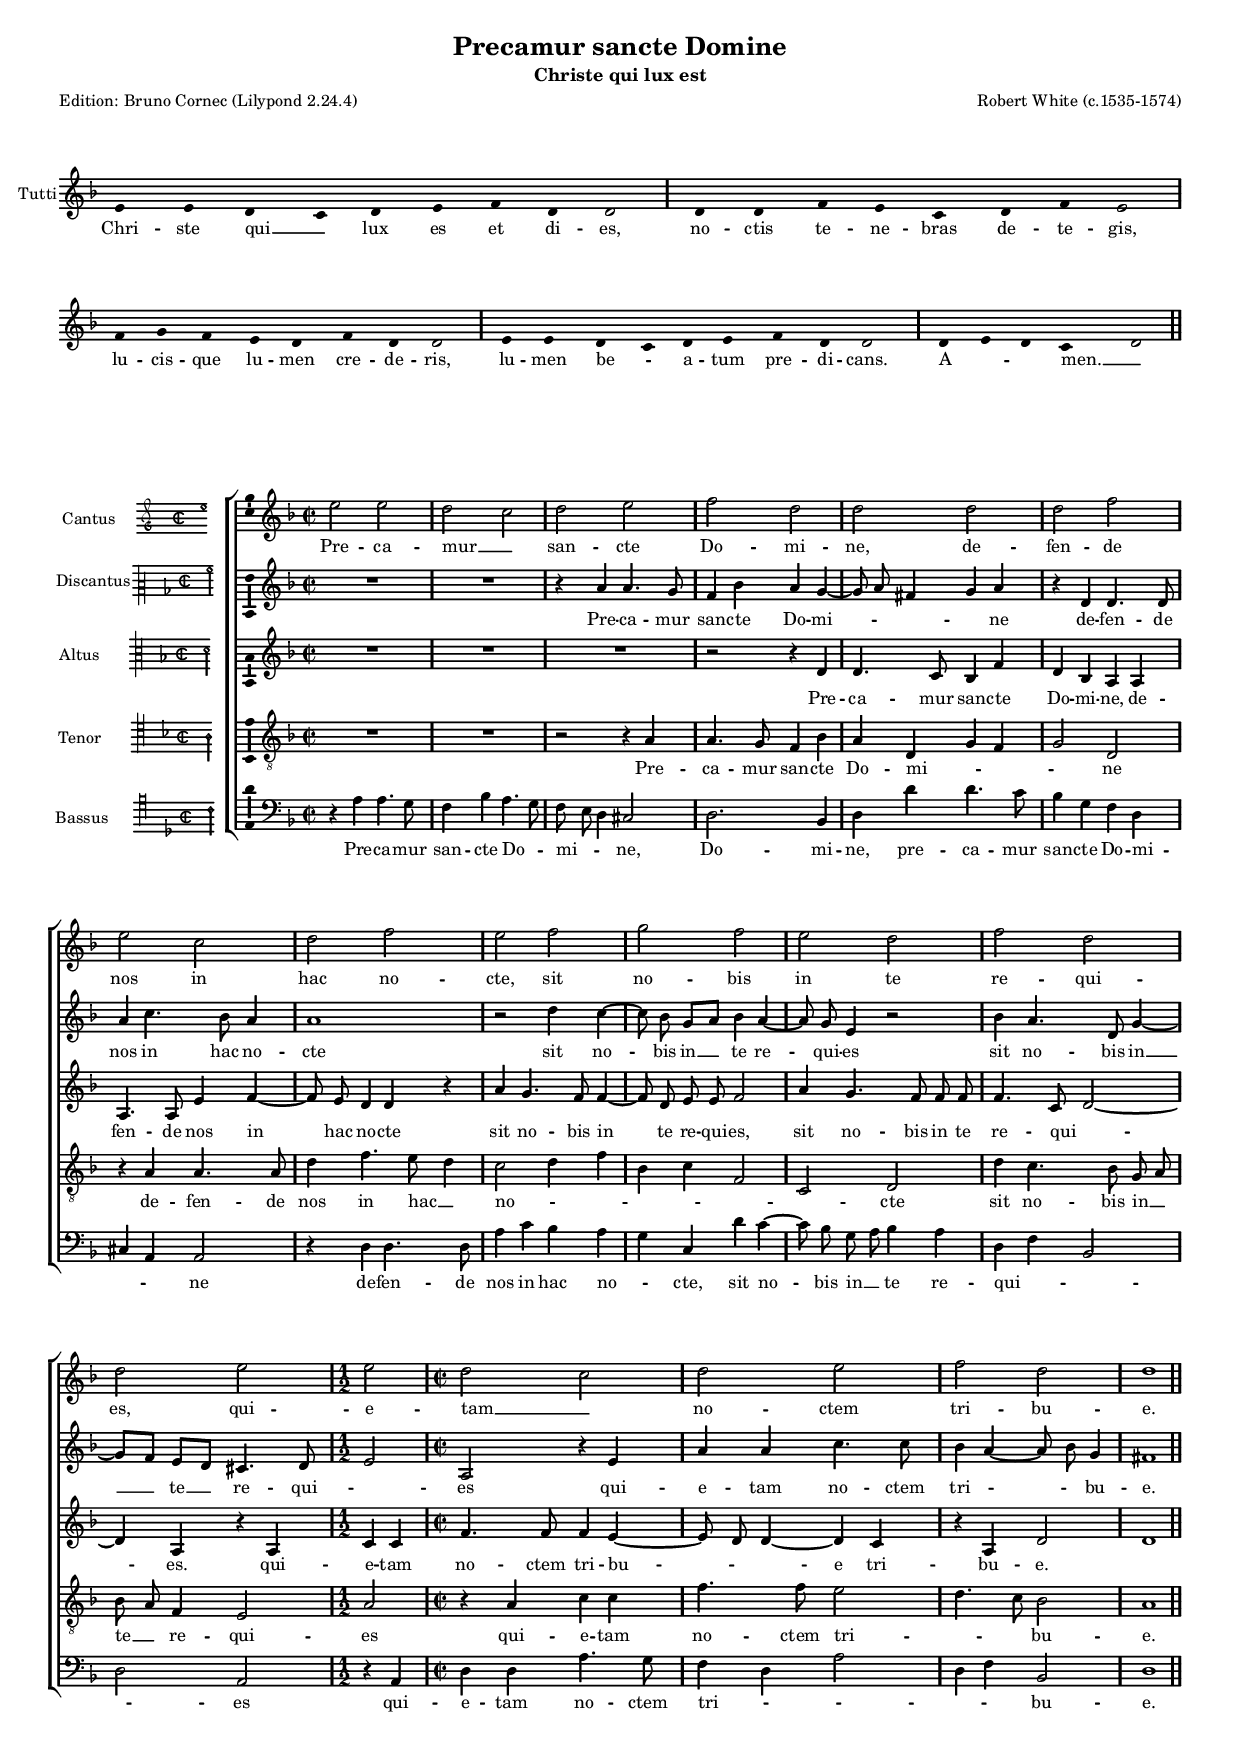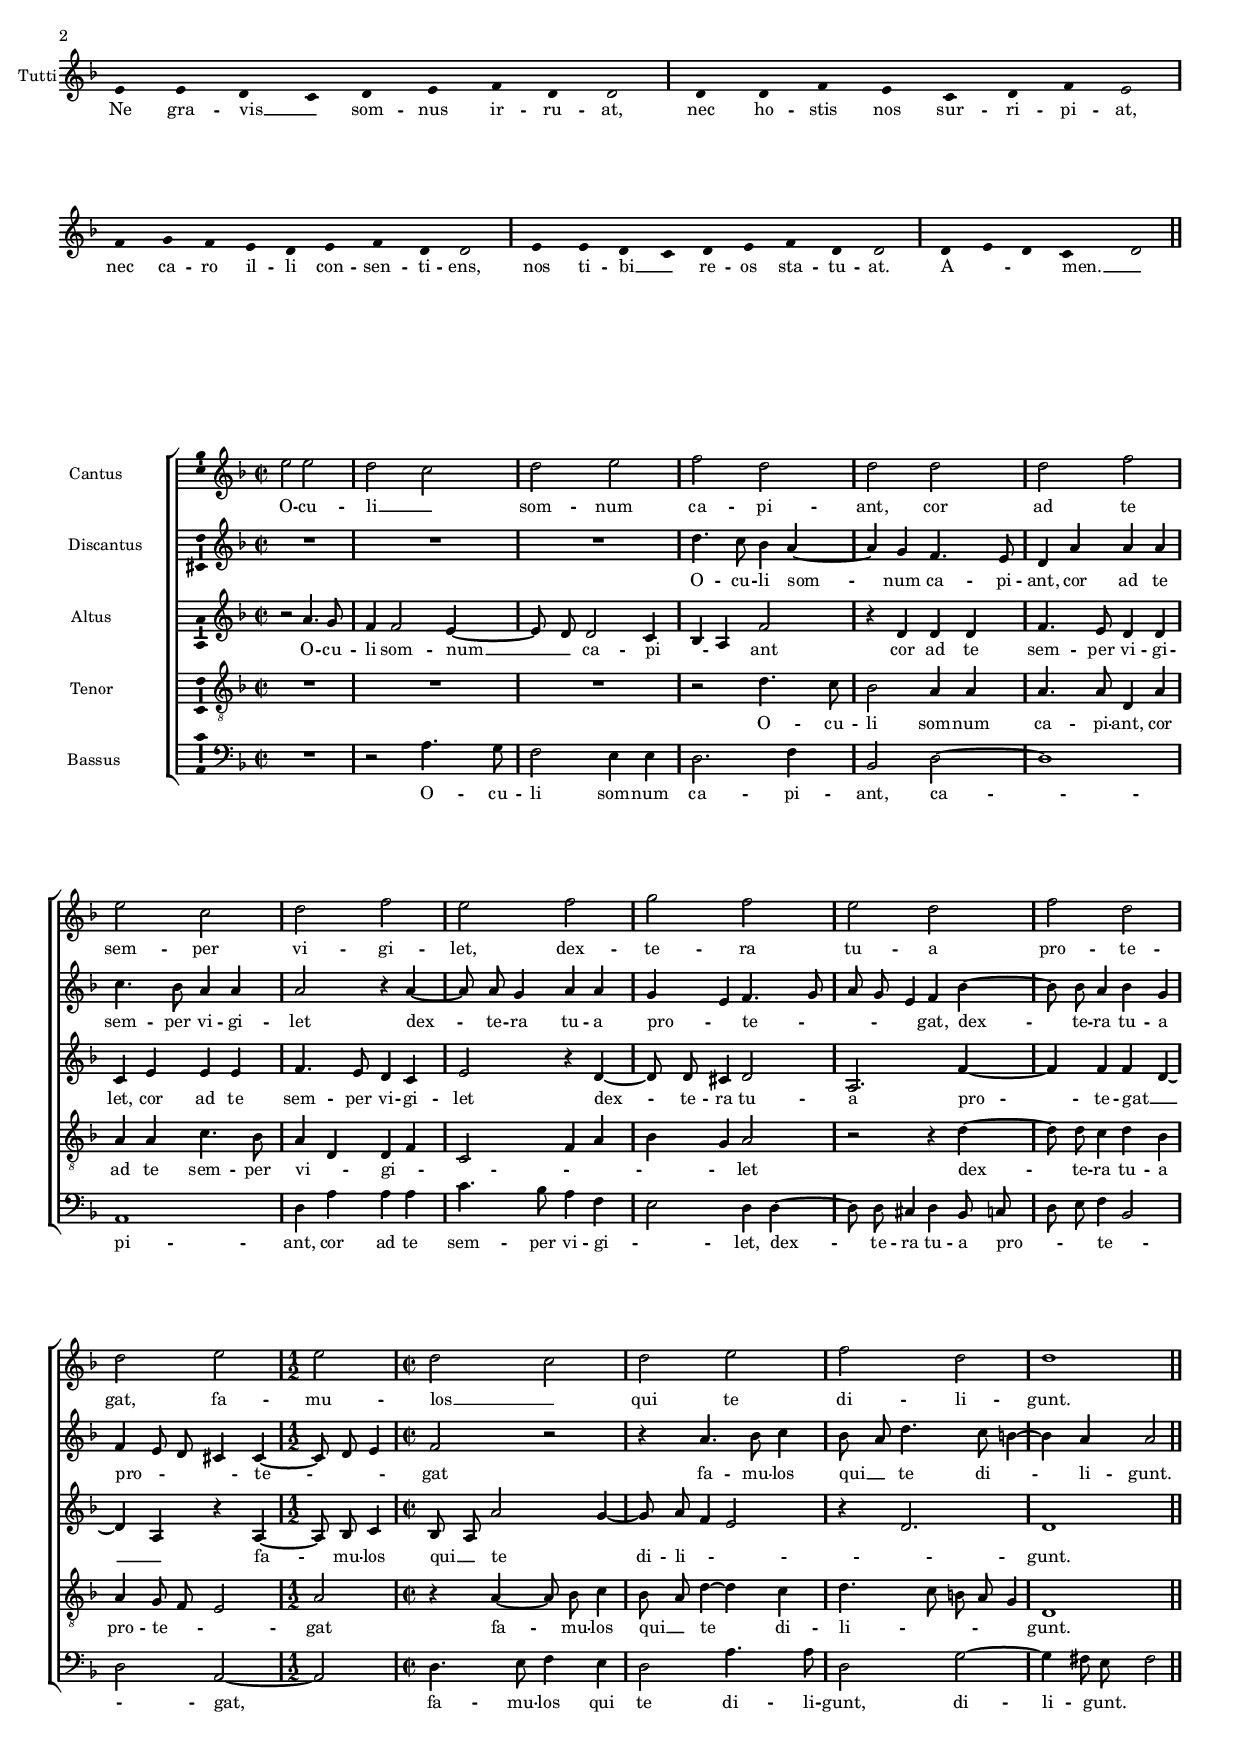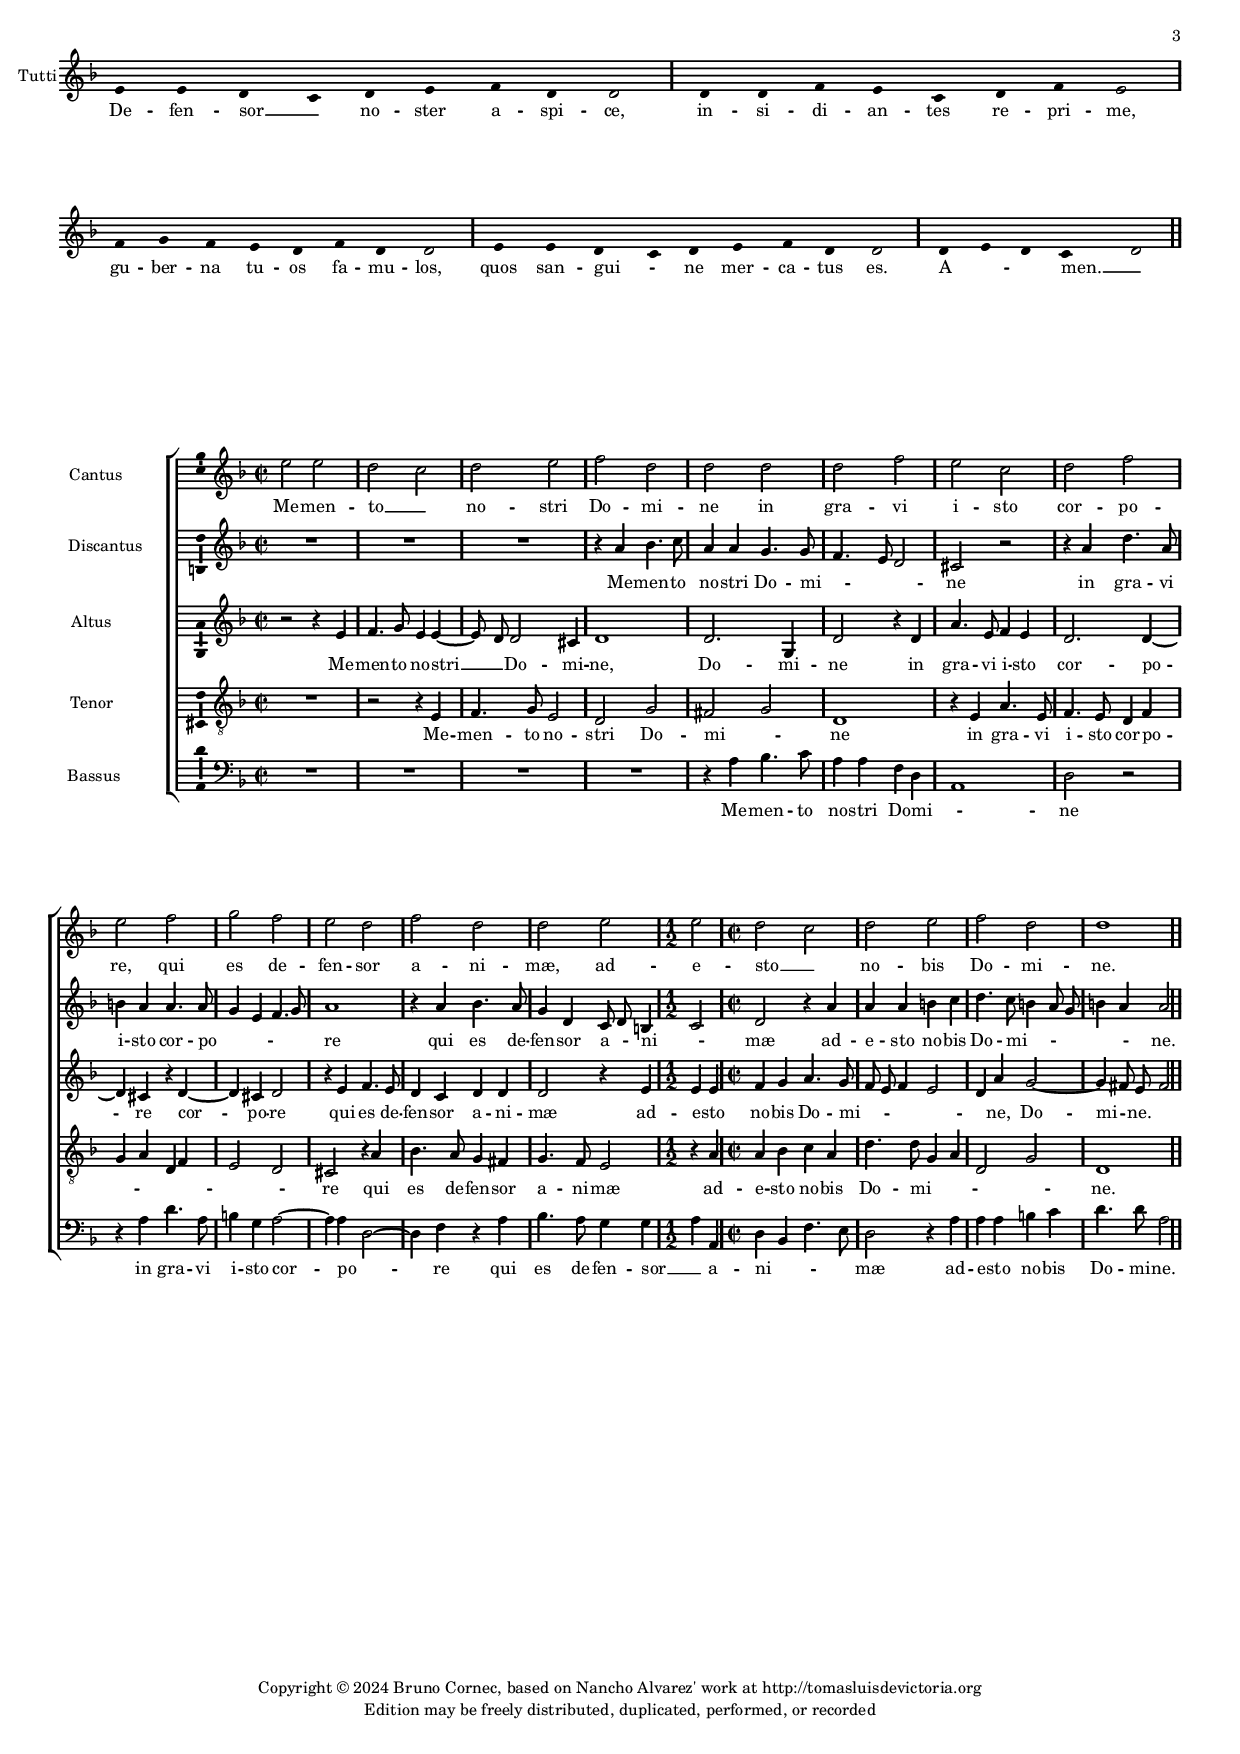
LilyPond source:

\version "2.24.2"
\pointAndClickOff
\include "gregorian.ly"

#(define pieceArranger (string-append "Edition: Bruno Cornec (Lilypond " (lilypond-version) ")"))

\header {
    title = "Precamur sancte Domine"
	subtitle = "Christe qui lux est"
	poet = \pieceArranger
	composer="Robert White (c.1535-1574)"
	%opus = " "
    
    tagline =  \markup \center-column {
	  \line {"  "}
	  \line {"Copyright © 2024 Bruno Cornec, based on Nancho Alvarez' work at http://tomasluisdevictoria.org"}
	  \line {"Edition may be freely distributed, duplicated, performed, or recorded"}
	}
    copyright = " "
    }

#(set-global-staff-size 14)

\layout {
    \context { \Score
        skipBars = ##t
        autoBeaming = ##f
        }
    }

\markup \vspace #1 % change this value accordingly


global={\key f \major \time 2/2 }
incipitwidth = 6


cantus=\relative c''{
	e2 e
	d c
	d e
	f d
	d d 
	d f
	e c
	d f
	e f
	g f
	e d
	f d
	d e
	\time 1/2 e 
	\time 2/2 d c 
	d e 
	f d 
	d1
	\bar "||" \pageBreak
}

discantusOne=\relative c''{
	R1
	R
	r4 a a4. g8
	f4 bes a g ~
	g8 a fis4 g a
	r d, d4. d8
	a'4 c4. bes8 a4
	a1
	r2 d4 c ~
	c8  bes g[ a] bes4 a ~
	a8  g e4 r2
	bes'4 a4. d,8 g4 ~
	g8[ f] e[ d] cis4. d8
	e2 a,
	r4 e'4 a a
	c4. c8 bes4 a ~
	a8  bes g4 fis1
  }
discantusTwo=\relative c'{
%
	R1
	R
	R
	d'4. c8 bes4 a ~
	a g f4. e8
	d4 a' a a
	c4. bes8 a4 a
	a2 r4 a ~
	a8  a g4 a a 
	g e f4. g8
	a8 g e4 f bes ~
	bes8  bes a4 bes g
	f4 e8 d cis4 cis ~
	cis8 d e4 
	f2 r2 
	r4 a4. bes8 c4 
	bes8 a d4. c8 b4~
	b4 a4 a2
  }
discantusThree=\relative c''{
%
	R1
	R
	R
	r4 a bes4. c8 
	a4 a g4. g8
	f4. e8 d2
	cis2 r
	r4 a'4 d4. a8 
	b4 a a4. a8
	g4 e f4. g8 
	a1
	r4 a bes4. a8
	g4 d c8 d b4
	c2 d
	r4 a' a a
	b c d4. c8
	b4 a8 g b!4 a
	a2
}

altusOne=\relative d'{
	R1
	R
	R
	r2 r4 d
	d4. c8 bes4 f'
	d bes a a
	a4. a8 e'4 f ~
	f8  e d4 d r
	a'4 g4. f8 f4 ~
	f8  d  e  e f2
	a4 g4. f8  f  f
	f4. c8 d2 ~
	d4 a r a
	c c f4. f8
	f4 e4~ e8 d8 d4 ~
	d c4 r a
	d2 d1
  }
altusTwo=\relative d'{
%
	r2 a'4. g8
	f4 f2 e4 ~
	e8 d d2 c4
	bes4 a f'2
	r4 d d d
	f4. e8 d4 d
	c e e e 
	f4. e8 d4 c
	e2 r4 d ~
	d8  d cis4 d2
	a2. f'4 ~
	f f f d ~
	d a r a ~
	a8  bes c4 
	bes8 a a'2 g4~
	g8 a f4 e2 
	r4 d2.
	d1
  }
altusThree=\relative d'{
%
	r2 r4 e
	f4. g8 e4 e ~
	e8 d d2 cis4
	d1
	d2. g,4
	d'2 r4 d
	a'4. e8 f4 e
	d2. d4 ~
	d cis r d ~
	d cis d2
	r4 e f4. e8
	d4 c d d
	d2 r4 e
	e4 e f g
	a4. g8 f e f4
	e2 d4 a'
	g2~ g4 fis8 e 
	fis2
}

tenorOne=\relative c'{
	R1
	R
	r2 r4 a
	a4. g8 f4 bes
	a4 d, g f
	g2 d
	r4 a' a4. a8
	d4 f4. e8 d4
	c2 d4 f
	bes, c f,2
	c2 d
	d'4 c4. bes8  g a
	bes a f4 e2
	a2 r4 a
	c c f4. f8
	e2 d4. c8
	bes2 a1
  }
tenorTwo=\relative c'{
%
	R1
	R
	R
	r2 d4. c8
	bes2 a4 a
	a4. a8 d,4 a'
	a a c4. bes8
	a4 d, d f 
	c2 f4 a 
	bes g a2
	r2 r4 d ~
	d8  d c4 d bes
	a g8 f e2
	a2 r4 a ~
	a8  bes c4 bes8 a d4 ~
	d4 c d4. c8
	b a g4
	d1
  }
tenorThree=\relative c{
%
	R1
	r2 r4 e4
	f4. g8 e2
	d g 
	fis g
	d1
	r4 e a4. e8 
	f4. e8 d4 f
	g a d, f
	e2 d
	cis r4 a'
	bes4. a8 g4 fis
	g4. f8 e2
	r4 a a bes
	c a d4. d8
	g,4 a d,2
	g 
	d1
}

bassusOne=\relative c'{
	r4 a a4. g8 
	f4 bes a4. g8 
	f e d4 cis2
	d2. bes4
	d d'4 d4. c8
	bes4 g f d
	cis4 a a2
	r4 d d4. d8
	a'4 c bes a
	g c, d'4 c4 ~
	c8  bes  g a bes4 a
	d,4 f bes,2
	d2 a
	r4 a d d
	a'4. g8 f4 d
	a'2 d,4 f
	bes,2 d1
  }
bassusTwo=\relative c{
%
	R1
	r2 a'4. g8 
	f2 e4 e
	d2. f4
	bes,2 d ~
	d1
	a
	d4 a' a a 
	c4. bes8 a4 f 
	e2 d4 d ~
	d8  d cis4 d bes8  c
	d e f4 bes,2
	d2 a ~
	a d4. e8
	f4 e d2
	a'4. a8 d,2
	g2~ g4 fis8 e 
	fis2
  }
bassusThree=\relative c'{
%
	R1
	R
	R
	R
	r4 a4 bes4. c8
	a4 a f d
	a1
	d2 r
	r4 a' d4. a8
	b4 g a2 ~
	a4 a d,2 ~
	d4 f r a
	bes4. a8 g4 g
	a a, d bes
	f'4. e8 d2
	r4 a'4 a a
	b c d4. d8 
	a2
}

textcantusOne=\lyricmode{\set ignoreMelismata = ##t
Pre -- ca -- mur __ _ san -- cte Do -- mi -- ne,
de -- fen -- de nos in hac no -- cte,
sit no -- bis in te re -- qui -- es,
qui -- e -- tam __ _ no -- ctem tri -- bu -- e.
}
textcantusTwo=\lyricmode{\set ignoreMelismata = ##t
O -- cu -- li __ _ som -- num ca -- pi -- ant,
cor ad te sem -- per vi -- gi -- let,
dex -- te -- ra tu -- a pro -- te -- gat,
fa -- mu -- los __ _ qui te di -- li -- gunt. _
}
textcantusThree=\lyricmode{\set ignoreMelismata = ##t
Me -- men -- to __ _ no -- stri Do -- mi -- ne
in gra -- vi i -- sto cor -- po -- re,
qui es de -- fen -- sor a -- ni -- mæ,
ad -- e -- sto __ _ no -- bis Do -- mi -- ne. _
}

textdiscantusOne=\lyricmode{\set ignoreMelismata = ##t
Pre -- ca -- mur san -- cte Do -- mi -- \skip1 \skip1 \skip1 \skip1 ne
de -- fen -- de nos in hac no -- cte
sit no -- \skip1 bis in __\skip1 te re -- \skip1 qui -- es
sit no -- bis in __\skip1 \skip1 te  __\skip1 re -- qui -- \skip1 es
qui -- e -- tam no -- ctem tri -- \skip1 \skip1 \skip1 bu -- e.
}
textdiscantusTwo=\lyricmode{\set ignoreMelismata = ##t
O -- cu -- li som -- _ num ca -- pi -- ant,
cor ad te sem -- per vi -- gi -- let
dex -- _ te -- ra tu -- a pro -- _ te -- _ _ _ _ gat,
dex -- _ te -- ra tu -- a pro -- _ _ _ te -- _ _ _ gat
fa -- mu -- los qui __ _ te di -- \skip1 \skip1 li -- gunt.
}
textdiscantusThree=\lyricmode{\set ignoreMelismata = ##t
Me -- men -- to no -- stri Do -- mi -- _ _ _ ne
in gra -- vi i -- sto cor -- po -- _ _ _ _ re
qui es de -- fen -- sor a -- _ ni -- _ mæ
ad -- e -- sto no -- bis Do -- mi -- _ _ _ _ _ ne. 
}

textaltusOne=\lyricmode{\set ignoreMelismata = ##t
Pre -- ca -- mur san -- cte Do -- mi -- ne,
de -- fen -- de nos in _ hac no -- cte
sit no -- bis in _ te re -- qui -- es,
sit no -- bis in te re -- qui -- _ _ es.
qui -- e -- tam no -- ctem tri -- bu -- _ _ _ e
tri -- bu -- e.
}
textaltusTwo=\lyricmode{\set ignoreMelismata = ##t
O -- cu -- li som -- num __ _ _ ca -- pi -- _ _ ant
cor ad te sem -- per vi -- gi -- let,
cor ad te sem -- per vi -- gi -- let
dex -- _ te -- ra tu -- a pro -- _ te -- gat __ _ _ _ 
fa -- _ mu -- los qui __ _  te _ di -- li -- _ _ _ gunt. _
}
textaltusThree=\lyricmode{\set ignoreMelismata = ##t
Me -- men -- to no -- stri __ _ _ Do -- mi -- ne, Do -- mi -- ne
in gra -- vi i -- sto cor -- po -- _ re
cor -- _ po -- re
qui es de -- fen -- sor a -- ni -- mæ
ad -- e -- sto no -- bis Do -- mi -- _ _ _ _ _ 
ne, Do -- mi -- _ ne.
}

texttenorOne=\lyricmode{\set ignoreMelismata = ##t
Pre -- ca -- mur san -- cte Do -- mi -- _ _ _ ne
de -- fen -- de nos in hac __ _ no -- _ _ _ _ _ _ cte
sit no -- bis in __ _ te __ _ re -- qui -- es
qui -- e -- tam no -- ctem tri -- _ _ bu -- e.
}
texttenorTwo=\lyricmode{\set ignoreMelismata = ##t
O -- cu -- li som -- num ca -- pi -- ant,
cor ad te sem -- per vi -- _ gi -- _ _ _ _ _ _ let
dex -- _ te -- ra tu -- a pro -- te -- _ _ gat
fa -- _ mu -- los qui __ _ te _ di -- li -- _ _ _ _ gunt. _
}
texttenorThree=\lyricmode{\set ignoreMelismata = ##t
Me -- men -- to no -- stri Do -- mi -- _ ne
in gra -- vi i -- sto cor -- po -- _ _ _ _ _ _ re
qui es de -- fen -- sor a -- ni -- mæ
ad -- e -- sto no -- bis Do -- mi -- _ _ _ _ ne. _
}

textbassusOne=\lyricmode{\set ignoreMelismata = ##t
Pre -- ca -- mur san -- cte Do -- _ mi -- _ _ ne,
Do -- mi -- ne,
pre -- ca -- mur san -- cte Do -- mi -- _ _ ne
de -- fen -- de nos in hac no -- _ cte,
sit no -- _ bis in __ _ te re -- qui -- _ _ _ es
qui -- e -- tam no -- ctem tri -- _ _ _ _ bu -- e.
}
textbassusTwo=\lyricmode{\set ignoreMelismata = ##t
O -- cu -- li som -- num ca -- pi -- 
ant, ca -- _ pi -- ant,
cor ad te sem -- per vi -- gi -- _ let,
dex -- _ te -- ra tu -- a pro -- _ _ te -- _ _ gat, _
fa -- mu -- los qui te di -- li -- gunt,
di -- li -- _ gunt.
}
textbassusThree=\lyricmode{\set ignoreMelismata = ##t
Me -- men -- to no -- stri Do -- mi -- _ ne
in gra -- vi i -- sto cor -- _ po -- _ _ re
qui es de -- fen -- sor __ _ a -- ni -- _ _ _ mæ
ad -- e -- sto no -- bis Do -- mi -- ne.
}

incipitcantus=\markup{
	\score{
		{ 
		\set Staff.instrumentName="Cantus    "
		\override NoteHead.style = #'neomensural
		\override Rest.style = #'neomensural
		\override Staff.TimeSignature.style = #'neomensural
		\cadenzaOn 
		\clef "petrucci-g"
		\key c \major
		\time 2/2
		e''1
		} 
	\layout {
		\context {\Voice
			\remove Ligature_bracket_engraver
			\consists Mensural_ligature_engraver
		}
		line-width=\incipitwidth
		indent = 0
	}
	}
}

incipitdiscantus=\markup{
	\score{
		{ 
		\set Staff.instrumentName="Discantus"
		\override NoteHead.style = #'neomensural 
		\override Rest.style = #'neomensural
		\override Staff.TimeSignature.style = #'neomensural
		\cadenzaOn 
		\clef "petrucci-c2"
		\key f \major
		\time 2/2
		a'2
		} 
	\layout {
		\context {\Voice
			\remove Ligature_bracket_engraver
			\consists Mensural_ligature_engraver
		}
		line-width=\incipitwidth
		indent = 0
	}
	}
}

incipitaltus=\markup{
	\score{
		{ 
		\set Staff.instrumentName="Altus      "
		\override NoteHead.style = #'neomensural 
		\override Rest.style = #'neomensural
		\override Staff.TimeSignature.style = #'neomensural
		\cadenzaOn 
		\clef "petrucci-c3"
		\key f \major
		\time 2/2
		d'2
		} 
	\layout {
		\context {\Voice
			\remove Ligature_bracket_engraver
			\consists Mensural_ligature_engraver
		}
		line-width=\incipitwidth
		indent = 0
	}
	}
}

incipittenor=\markup{
	\score{
		{ 
		\set Staff.instrumentName="Tenor      "
		\override NoteHead.style = #'neomensural 
		\override Rest.style = #'neomensural
		\override Staff.TimeSignature.style = #'neomensural
		\cadenzaOn 
		\clef "petrucci-c4"
		\key f \major
		\time 2/2
		a2
		} 
	\layout {
		\context {\Voice
			\remove Ligature_bracket_engraver
			\consists Mensural_ligature_engraver
		}
		line-width=\incipitwidth
		indent=0
	}
	}
}

incipitbassus=\markup{
	\score{
		{ 
		\set Staff.instrumentName="Bassus     "
		\override NoteHead.style = #'neomensural 
		\override Rest.style = #'neomensural
		\override Staff.TimeSignature.style = #'neomensural
		\cadenzaOn 
		\clef "petrucci-c5"
		\key f \major
		\time 2/2
		a2
		} 
	\layout {
		\context {\Voice
			\remove Ligature_bracket_engraver
			\consists Mensural_ligature_engraver
		}
		line-width=\incipitwidth
		indent = 0
	}
	}
}

gregorienTwo = {
	\key f \major \clef "trebble" 
	\set Score.timing = ##f
	e4 e d c d e f d d2 \bar "|"
	d4 d f e c d f e2 \bar "|" \break
	f4 g f e d e f d d2 \bar "|"
	e4 e d c d e f d d2 \bar "|"
	d4 e d c d2 \bar "||"
}

gregorien = {
	\key f \major \clef "trebble" 
	\set Score.timing = ##f
	e4 e d c d e f d d2 \bar "|"
	d4 d f e c d f e2 \bar "|" \break
	f4 g f e d f d d2 \bar "|"
	e4 e d c d e f d d2 \bar "|"
	d4 e d c d2 \bar "||"
}

gregorienTOne =\lyricmode {
Chri -- ste qui __ _ lux es et di -- es,
no -- ctis te -- ne -- bras de -- te -- gis,
lu -- cis -- que lu -- men cre -- de -- ris,
lu -- men be -- _ a -- tum pre -- di -- cans. A -- _ _ men. __ _ 
}
gregorienTTwo =\lyricmode {
Ne gra -- vis __ _ som -- nus ir -- ru -- at,
nec ho -- stis nos sur -- ri -- pi -- at,
nec ca -- ro il -- li con -- sen -- ti -- ens,
nos ti -- bi __ _ re -- os sta -- tu -- at. A -- _ _ men. __ _ 
}
gregorienTThree =\lyricmode {
De -- fen -- sor __ _ no -- ster a -- spi -- ce,
in -- si -- di -- an -- tes re -- pri -- me,
gu -- ber -- na tu -- os fa -- mu -- los,
quos san -- gui -- _ ne mer -- ca -- tus es. A -- _ _ men. __ _ 
}


\score {	
<<
\new GregorianTranscriptionStaff <<
	\global
	\set GregorianTranscriptionStaff.instrumentName = "Tutti"
  \context Staff << 
	\context GregorianTranscriptionVoice = "greg" { \relative c'{ \gregorien }}
		\new GregorianTranscriptionLyrics \lyricsto "greg" { \gregorienTOne }
	>>
  >>
>>
\layout{ 
  	papersize = "a4"
	%ragged-right = ##f
	ragged-last = ##f
}
\midi {\tempo 4 = 120 }
}

\score {	
\new ChoirStaff<<

	\new Staff <<
	\new Voice="v1" {
		\set Staff.instrumentName=\incipitcantus
	  	\global \clef "treble" \cantus }
	\new Lyrics \lyricsto "v1" {\textcantusOne }
	>>

	
	\new Staff << 
	\new Voice="v2" {
		\set Staff.instrumentName=\incipitdiscantus
		\global \clef "treble" \discantusOne}
	\new Lyrics \lyricsto "v2" {\textdiscantusOne }
	>>

	\new Staff << 
	\new Voice="v3" {
		\set Staff.instrumentName=\incipitaltus
		\global \clef "treble" \altusOne}
	\new Lyrics \lyricsto "v3" {\textaltusOne }
	>>

	
	\new Staff <<
	\new Voice="v4" {
		\set Staff.instrumentName=\incipittenor
		\global \clef "G_8" \tenorOne }
	\new Lyrics \lyricsto "v4" {\texttenorOne }
	>>
	

	\new Staff <<
	\new Voice="v5" {
		\set Staff.instrumentName=\incipitbassus
		\global \clef "bass" \bassusOne }
	\new Lyrics \lyricsto "v5" {\textbassusOne}
	>>
	
>>


\layout{ 
  	papersize = "a4"
	\context {\Staff \consists Ambitus_engraver}
	ragged-last = ##f
	barNumberVisibility = #first-bar-number-invisible-and-no-parenthesized-bar-numbers

	% useful for incipit
	indent=3\cm
}

\midi {\tempo 4 = 120 }

}

\score {	
<<
\new GregorianTranscriptionStaff <<
	\global
	\set GregorianTranscriptionStaff.instrumentName = "Tutti"

  \context Staff << 
	\context GregorianTranscriptionVoice = "greg" { \relative c'{ \gregorienTwo }}
		\new GregorianTranscriptionLyrics \lyricsto "greg" { \gregorienTTwo }
	>>
  >>
>>
\layout{ 
  	papersize = "a4"
	%ragged-right = ##f
	ragged-last = ##f
}
\midi {\tempo 4 = 120 }
}

\score {	
\new ChoirStaff<<

	\new Staff <<\global
	\new Voice="v1" {
		\set Staff.instrumentName="Cantus    "
		\clef "treble" \cantus }
	\new Lyrics \lyricsto "v1" {\textcantusTwo }
	>>

	
	\new Staff << \global
	\new Voice="v2" {
		\set Staff.instrumentName="Discantus"
		\clef "treble" \discantusTwo}
	\new Lyrics \lyricsto "v2" {\textdiscantusTwo }
	>>

	\new Staff << \global
	\new Voice="v5" {
		\set Staff.instrumentName="Altus      "
		\clef "treble" \altusTwo}
	\new Lyrics \lyricsto "v5" {\textaltusTwo }
	>>

	
	\new Staff <<\global
	\new Voice="v3" {
		\set Staff.instrumentName="Tenor      "
		\clef "G_8" \tenorTwo }
	\new Lyrics \lyricsto "v3" {\texttenorTwo }
	>>
	

	\new Staff <<\global
	\new Voice="v4" {
		\set Staff.instrumentName="Bassus     "
		\clef "bass" \bassusTwo }
	\new Lyrics \lyricsto "v4" {\textbassusTwo}
	>>
	
>>

\layout{ 
  	papersize = "a4"
	\context {\Staff \consists Ambitus_engraver }
	ragged-last = ##f

	% useful for incipit
	indent=2\cm
}
\midi {\tempo 4 = 120 }
}


\score {	
<<
\new GregorianTranscriptionStaff
<<
	\global
	\set GregorianTranscriptionStaff.instrumentName = "Tutti"

  \context Staff << 
	\context GregorianTranscriptionVoice = "greg" { 
	  \relative c'{ \gregorien }
	}
		\new GregorianTranscriptionLyrics \lyricsto "greg" { \gregorienTThree }
	>>
  >>
>>
\layout{ 
  	papersize = "a4"
	%ragged-right = ##f
	ragged-last = ##f
	\context {
    \Staff
    \override VerticalAxisGroup
      .default-staff-staff-spacing.basic-distance = #1
  }
}
\midi {\tempo 4 = 120 }
}

\score {	
\new ChoirStaff<<

	\new Staff <<\global
	\new Voice="v1" {
		\set Staff.instrumentName="Cantus    "
		\clef "treble" \cantus }
	\new Lyrics \lyricsto "v1" {\textcantusThree }
	>>

	
	\new Staff << \global
	\new Voice="v2" {
		\set Staff.instrumentName="Discantus"
		\clef "treble" \discantusThree}
	\new Lyrics \lyricsto "v2" {\textdiscantusThree }
	>>

	\new Staff << \global
	\new Voice="v5" {
		\set Staff.instrumentName="Altus      "
		\clef "treble" \altusThree}
	\new Lyrics \lyricsto "v5" {\textaltusThree }
	>>

	
	\new Staff <<\global
	\new Voice="v3" {
		\set Staff.instrumentName="Tenor      "
		\clef "G_8" \tenorThree }
	\new Lyrics \lyricsto "v3" {\texttenorThree }
	>>
	

	\new Staff <<\global
	\new Voice="v4" {
		\set Staff.instrumentName="Bassus     "
		\clef "bass" \bassusThree }
	\new Lyrics \lyricsto "v4" {\textbassusThree}
	>>
	
>>

\layout{ 
  	papersize = "a4"
	\context {\Staff \consists Ambitus_engraver }
	ragged-last = ##f

	% useful for incipit
	indent=2\cm
}
\midi {\tempo 4 = 120 }
}

%\markup \vspace #0.5 % change this value accordingly

